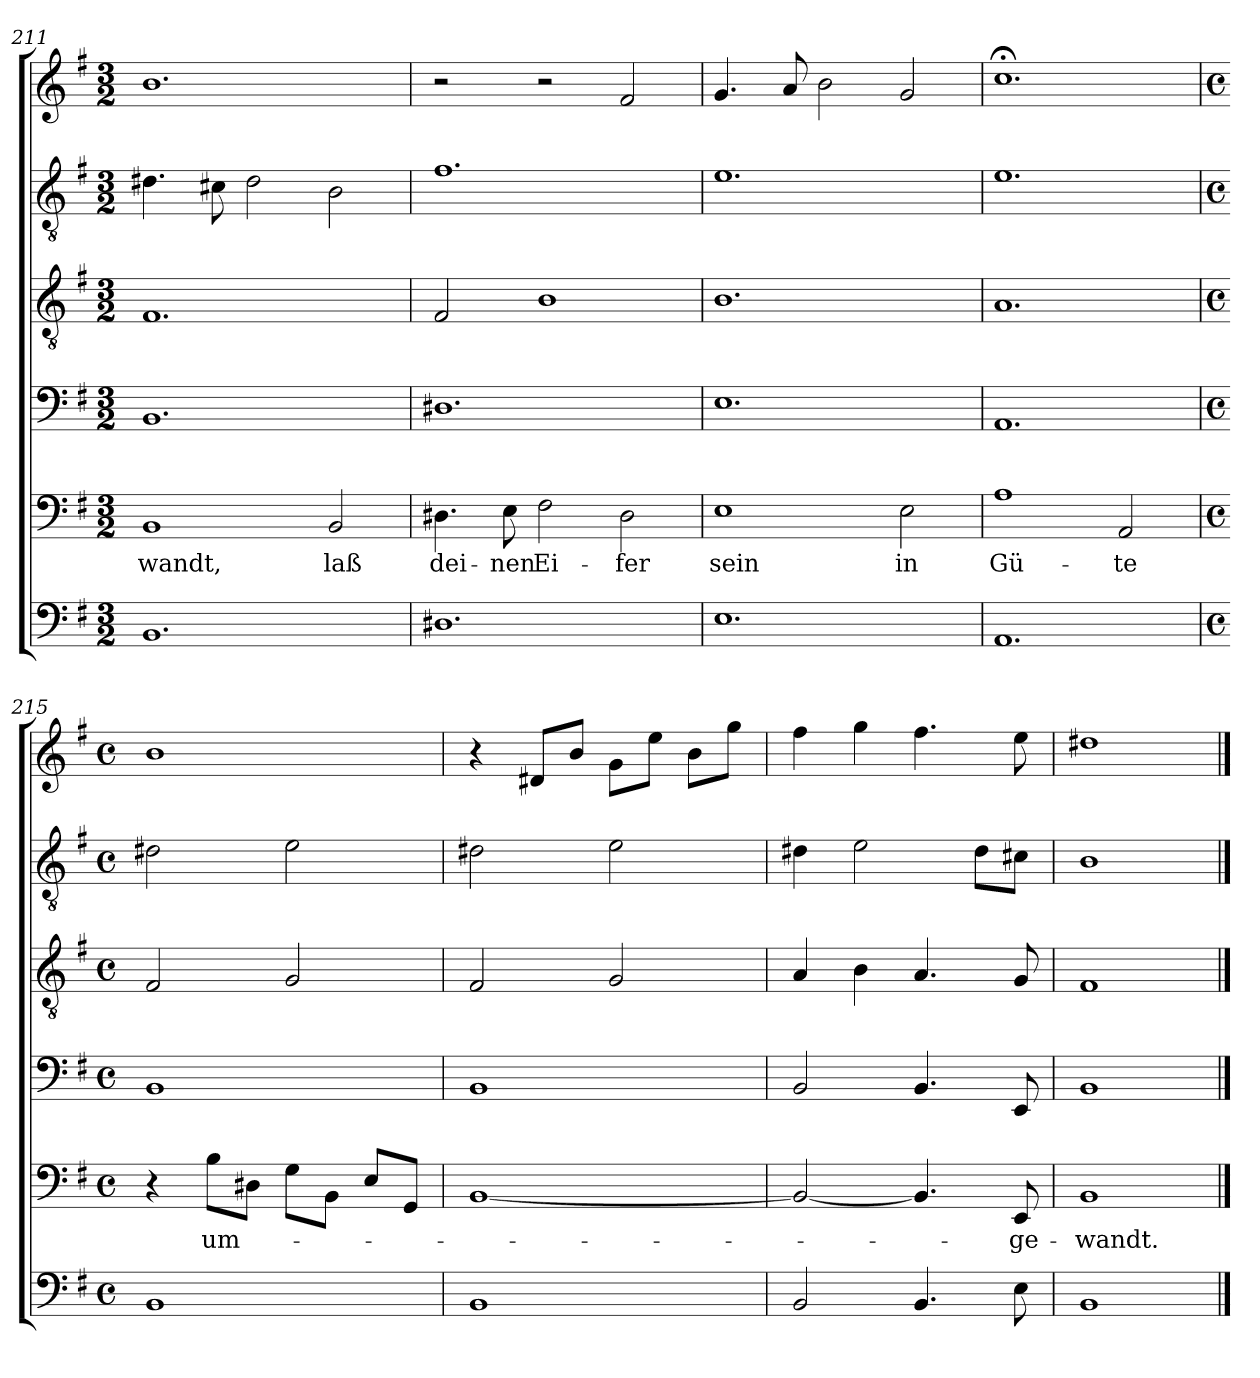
**kern	**kern	**text	**kern	**kern	**kern	**kern
*part6	*part5	*part5	*part4	*part3	*part2	*part1
*staff6	*staff5	*staff5	*staff4	*staff3	*staff2	*staff1
*clefF4	*clefF4	*	*clefF4	*clefGv2	*clefGv2	*clefG2
*k[f#]	*k[f#]	*	*k[f#]	*k[f#]	*k[f#]	*k[f#]
*e:	*e:	*	*e:	*e:	*e:	*e:
*M3/2	*M3/2	*	*M3/2	*M3/2	*M3/2	*M3/2
=211	=211	=211	=211	=211	=211	=211
!	!	!LO:LY:b	!	!	!	!
1.BB	1BB	-wandt,	1.BB	1.F#	4.d#X\	1.b
.	.	.	.	.	8c#X\	.
.	.	.	.	.	2d#\	.
!	!	!LO:LY:b	!	!	!	!
.	2BB/	laß	.	.	2B\	.
=212	=212	=212	=212	=212	=212	=212
!	!	!LO:LY:b	!	!	!	!
1.D#X	4.D#X\	dei-	1.D#X	2F#/	1.f#	2r
!	!	!LO:LY:b	!	!	!	!
.	8E\	-nen	.	.	.	.
!	!	!LO:LY:b	!	!	!	!
.	2F#\	Ei-	.	1B	.	2r
!	!	!LO:LY:b	!	!	!	!
.	2D#\	-fer	.	.	.	2f#/
=213	=213	=213	=213	=213	=213	=213
!	!	!LO:LY:b	!	!	!	!
1.E	1E	sein	1.E	1.B	1.e	4.g/
.	.	.	.	.	.	8a/
.	.	.	.	.	.	2b\
!	!	!LO:LY:b	!	!	!	!
.	2E\	in	.	.	.	2g/
!!LO:LB:g=z
=214	=214	=214	=214	=214	=214	=214
!	!	!LO:LY:b	!	!	!	!
1.AA	1A	Gü-	1.AA	1.A	1.e	1.cc;<
!	!	!LO:LY:b	!	!	!	!
.	2AA/	-te	.	.	.	.
=215	=215	=215	=215	=215	=215	=215
*M4/4	*M4/4	*	*M4/4	*M4/4	*M4/4	*M4/4
*met(c)	*met(c)	*	*met(c)	*met(c)	*met(c)	*met(c)
1BB	4r	.	1BB	2F#/	2d#X\	1b
!	!	!LO:LY:b	!	!	!	!
.	8B\L	um-	.	.	.	.
.	8D#X\J	.	.	.	.	.
.	8G\L	.	.	2G/	2e\	.
.	8BB\J	.	.	.	.	.
.	8E/L	.	.	.	.	.
.	8GG/J	.	.	.	.	.
=216	=216	=216	=216	=216	=216	=216
1BB	[1BB	.	1BB	2F#/	2d#X\	4r
.	.	.	.	.	.	8d#X/L
.	.	.	.	.	.	8b/J
.	.	.	.	2G/	2e\	8g\L
.	.	.	.	.	.	8ee\J
.	.	.	.	.	.	8b\L
.	.	.	.	.	.	8gg\J
=217	=217	=217	=217	=217	=217	=217
2BB/	2BB/_	.	2BB/	4A/	4d#X\	4ff#\
.	.	.	.	4B\	2e\	4gg\
4.BB/	4.BB/]	.	4.BB/	4.A/	.	4.ff#\
.	.	.	.	.	8d#\L	.
!	!	!LO:LY:b	!	!	!	!
8E\	8EE/	-ge-	8EE/	8G/	8c#X\J	8ee\
=218	=218	=218	=218	=218	=218	=218
!	!	!LO:LY:b	!	!	!	!
1BB	1BB	-wandt.	1BB	1F#	1B	1dd#X
==	==	==	==	==	==	==
*-	*-	*-	*-	*-	*-	*-
